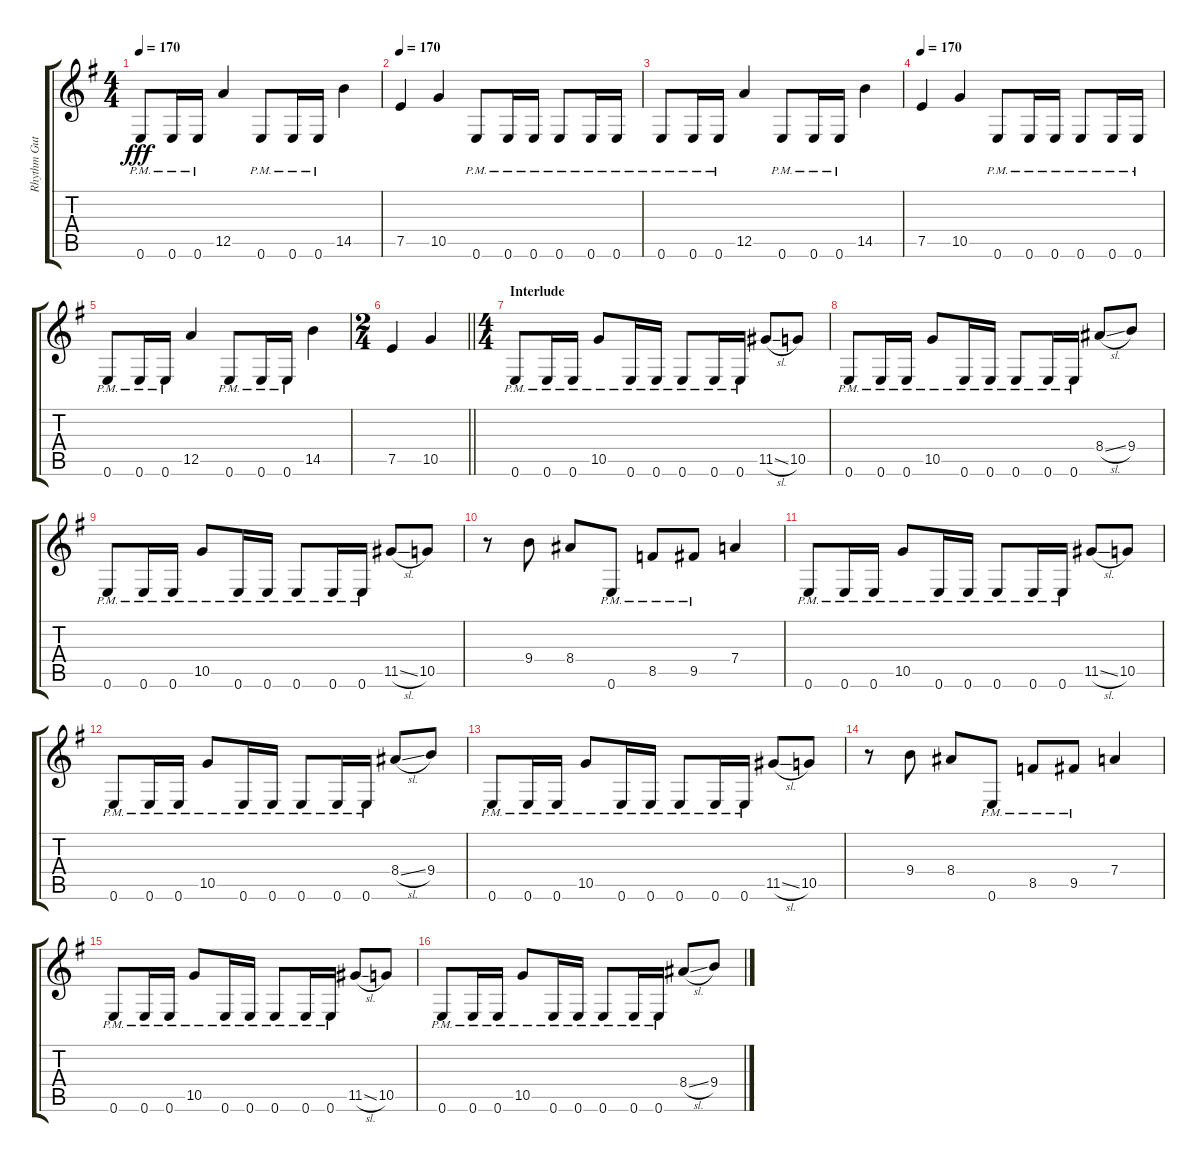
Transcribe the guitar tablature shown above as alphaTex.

\track ("Rhythm Gutiar" "Rhythm Gut") {instrument distortionguitar}
\staff {score tabs}
\tuning (E4 B3 G3 D3 A2 E2) {hide}
\ts (4 4)
\tempo 170
\clef g2
\ks g
0.6{pm}.8{dy fff} 0.6{pm}.16 0.6{pm}.16 12.5.4 0.6{pm}.8 0.6{pm}.16 0.6{pm}.16 14.5.4 |
\tempo 170
7.5.4 10.5.4 0.6{pm}.8 0.6{pm}.16 0.6{pm}.16 0.6{pm}.8 0.6{pm}.16 0.6{pm}.16 |
0.6{pm}.8 0.6{pm}.16 0.6{pm}.16 12.5.4 0.6{pm}.8 0.6{pm}.16 0.6{pm}.16 14.5.4 |
\tempo 170
7.5.4 10.5.4 0.6{pm}.8 0.6{pm}.16 0.6{pm}.16 0.6{pm}.8 0.6{pm}.16 0.6{pm}.16 |
0.6{pm}.8 0.6{pm}.16 0.6{pm}.16 12.5.4 0.6{pm}.8 0.6{pm}.16 0.6{pm}.16 14.5.4 |
\ts (2 4)
\barLineRight lightlight
7.5.4 10.5.4 |
\ts (4 4)
\section ("" "Interlude")
0.6{pm}.8 0.6{pm}.16 0.6{pm}.16 10.5{pm}.8 0.6{pm}.16 0.6{pm}.16 0.6{pm}.8 0.6{pm}.16 0.6{pm}.16 11.5{sl}.8 10.5.8 |
0.6{pm}.8 0.6{pm}.16 0.6{pm}.16 10.5{pm}.8 0.6{pm}.16 0.6{pm}.16 0.6{pm}.8 0.6{pm}.16 0.6{pm}.16 8.4{sl}.8 9.4.8 |
0.6{pm}.8 0.6{pm}.16 0.6{pm}.16 10.5{pm}.8 0.6{pm}.16 0.6{pm}.16 0.6{pm}.8 0.6{pm}.16 0.6{pm}.16 11.5{sl}.8 10.5.8 |
r.8 9.4.8 8.4.8 0.6{pm}.8 8.5{pm}.8 9.5{pm}.8 7.4.4 |
0.6{pm}.8 0.6{pm}.16 0.6{pm}.16 10.5{pm}.8 0.6{pm}.16 0.6{pm}.16 0.6{pm}.8 0.6{pm}.16 0.6{pm}.16 11.5{sl}.8 10.5.8 |
0.6{pm}.8 0.6{pm}.16 0.6{pm}.16 10.5{pm}.8 0.6{pm}.16 0.6{pm}.16 0.6{pm}.8 0.6{pm}.16 0.6{pm}.16 8.4{sl}.8 9.4.8 |
0.6{pm}.8 0.6{pm}.16 0.6{pm}.16 10.5{pm}.8 0.6{pm}.16 0.6{pm}.16 0.6{pm}.8 0.6{pm}.16 0.6{pm}.16 11.5{sl}.8 10.5.8 |
r.8 9.4.8 8.4.8 0.6{pm}.8 8.5{pm}.8 9.5{pm}.8 7.4.4 |
0.6{pm}.8 0.6{pm}.16 0.6{pm}.16 10.5{pm}.8 0.6{pm}.16 0.6{pm}.16 0.6{pm}.8 0.6{pm}.16 0.6{pm}.16 11.5{sl}.8 10.5.8 |
0.6{pm}.8 0.6{pm}.16 0.6{pm}.16 10.5{pm}.8 0.6{pm}.16 0.6{pm}.16 0.6{pm}.8 0.6{pm}.16 0.6{pm}.16 8.4{sl}.8 9.4.8
